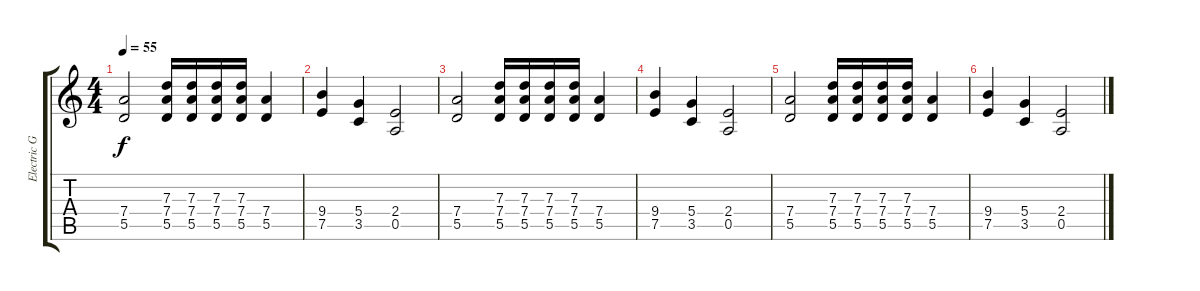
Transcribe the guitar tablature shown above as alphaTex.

\track ("Electric Guitar" "Electric G") {instrument distortionguitar}
\staff {score tabs}
\tuning (E4 B3 G3 D3 A2 E2) {hide}
\ts (4 4)
\tempo 55
\clef g2
\ks c
(7.4 5.5).2{dy f} (7.3 7.4 5.5).16 (7.3 7.4 5.5).16 (7.3 7.4 5.5).16 (7.3 7.4 5.5).16 (7.4 5.5).4 |
(9.4 7.5).4 (5.4 3.5).4 (2.4 0.5).2 |
(7.4 5.5).2 (7.3 7.4 5.5).16 (7.3 7.4 5.5).16 (7.3 7.4 5.5).16 (7.3 7.4 5.5).16 (7.4 5.5).4 |
(9.4 7.5).4 (5.4 3.5).4 (2.4 0.5).2 |
(7.4 5.5).2 (7.3 7.4 5.5).16 (7.3 7.4 5.5).16 (7.3 7.4 5.5).16 (7.3 7.4 5.5).16 (7.4 5.5).4 |
(9.4 7.5).4 (5.4 3.5).4 (2.4 0.5).2
